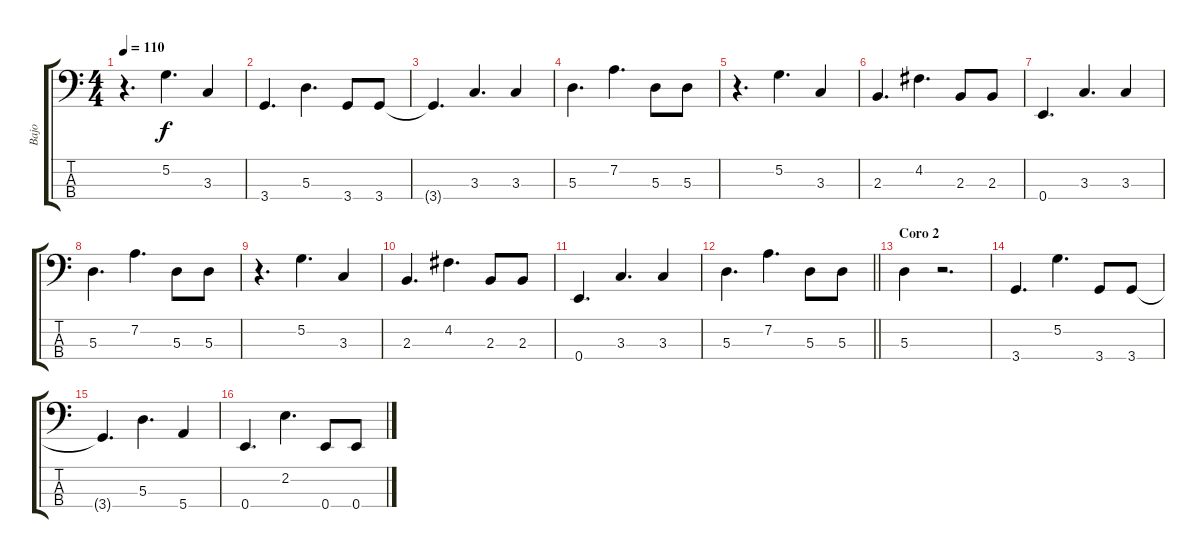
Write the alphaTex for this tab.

\track ("Bajo" "Bajo") {instrument electricbassfinger}
\staff {score tabs}
\tuning (G2 D2 A1 E1) {hide}
\ts (4 4)
\tempo 110
\clef f4
\ks c
r.4{d dy f} 5.2.4{d} 3.3.4 |
3.4.4{d} 5.3.4{d} 3.4.8 3.4.8 |
3.4{t}.4{d} 3.3.4{d} 3.3.4 |
5.3.4{d} 7.2.4{d} 5.3.8 5.3.8 |
r.4{d} 5.2.4{d} 3.3.4 |
2.3.4{d} 4.2.4{d} 2.3.8 2.3.8 |
0.4.4{d} 3.3.4{d} 3.3.4 |
5.3.4{d} 7.2.4{d} 5.3.8 5.3.8 |
r.4{d} 5.2.4{d} 3.3.4 |
2.3.4{d} 4.2.4{d} 2.3.8 2.3.8 |
0.4.4{d} 3.3.4{d} 3.3.4 |
\barLineRight lightlight
5.3.4{d} 7.2.4{d} 5.3.8 5.3.8 |
\section ("" "Coro 2")
5.3.4 r.2{d} |
3.4.4{d} 5.2.4{d} 3.4.8 3.4.8 |
3.4{t}.4{d} 5.3.4{d} 5.4.4 |
0.4.4{d} 2.2.4{d} 0.4.8 0.4.8
